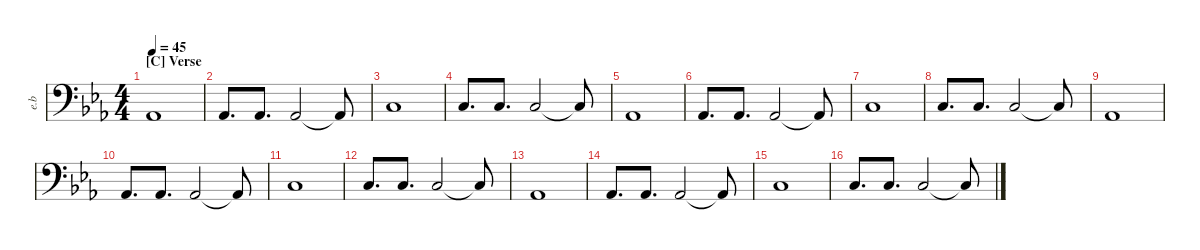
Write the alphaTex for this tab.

\defaultSystemsLayout 4
\hideDynamics
\bracketExtendMode nobrackets
\otherSystemsTrackNameOrientation horizontal
\track ("Electric Bass" "e.b") {instrument electricbassfinger}
\staff {score}
\tuning (G2 D2 A1 E1)
\ts (4 4)
\section ("C" "Verse")
\tempo 45
\clef f4
\ks cminor
4.4.1{dy mf} |
4.4.8{d} 4.4.8{d} 4.4.2 4.4{t}.8 |
3.3.1 |
3.3.8{d} 3.3.8{d} 3.3.2 3.3{t}.8 |
4.4.1 |
4.4.8{d} 4.4.8{d} 4.4.2 4.4{t}.8 |
3.3.1 |
3.3.8{d} 3.3.8{d} 3.3.2 3.3{t}.8 |
4.4.1 |
4.4.8{d} 4.4.8{d} 4.4.2 4.4{t}.8 |
3.3.1 |
3.3.8{d} 3.3.8{d} 3.3.2 3.3{t}.8 |
4.4.1 |
4.4.8{d} 4.4.8{d} 4.4.2 4.4{t}.8 |
3.3.1 |
3.3.8{d} 3.3.8{d} 3.3.2 3.3{t}.8
